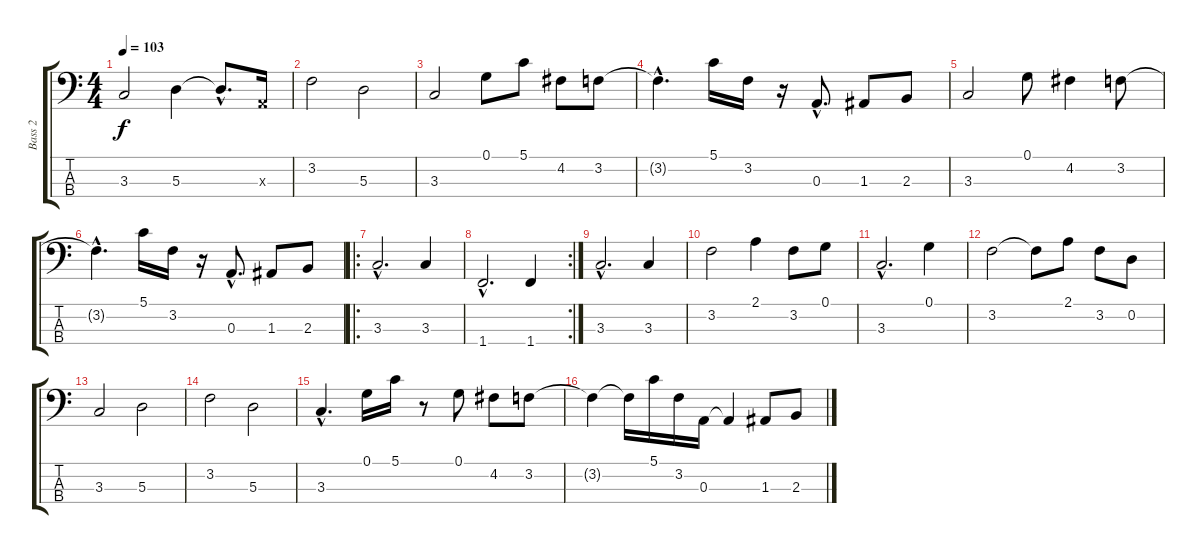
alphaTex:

\track ("Bass 2" "Bass 2") {instrument acousticbass}
\staff {score tabs}
\tuning (G2 D2 A1 E1) {hide}
\ts (4 4)
\tempo 103
\clef f4
\ks c
3.3.2{dy f} 5.3.4 5.3{hac t}.8{d} 0.3{x}.16 |
3.2.2 5.3.2 |
3.3.2 0.1.8 5.1.8 4.2.8 3.2.8 |
3.2{hac t}.4{d} 5.1.16 3.2.16 r.16 0.3{hac}.8{d} 1.3.8 2.3.8 |
3.3.2 0.1.8 4.2.4 3.2.8 |
3.2{hac t}.4{d} 5.1.16 3.2.16 r.16 0.3{hac}.8{d} 1.3.8 2.3.8 |
\ro
3.3{hac}.2{d} 3.3.4 |
\rc 2
1.4{hac}.2{d} 1.4.4 |
3.3{hac}.2{d} 3.3.4 |
3.2.2 2.1.4 3.2.8 0.1.8 |
3.3{hac}.2{d} 0.1.4 |
3.2.2 3.2{t}.8 2.1.8 3.2.8 0.2.8 |
3.3.2 5.3.2 |
3.2.2 5.3.2 |
3.3{hac}.4{d} 0.1.16 5.1.16 r.8 0.1.8 4.2.8 3.2.8 |
3.2{t}.4 3.2{t}.16 5.1.16 3.2.16 0.3.16 0.3{t}.4 1.3.8 2.3.8
